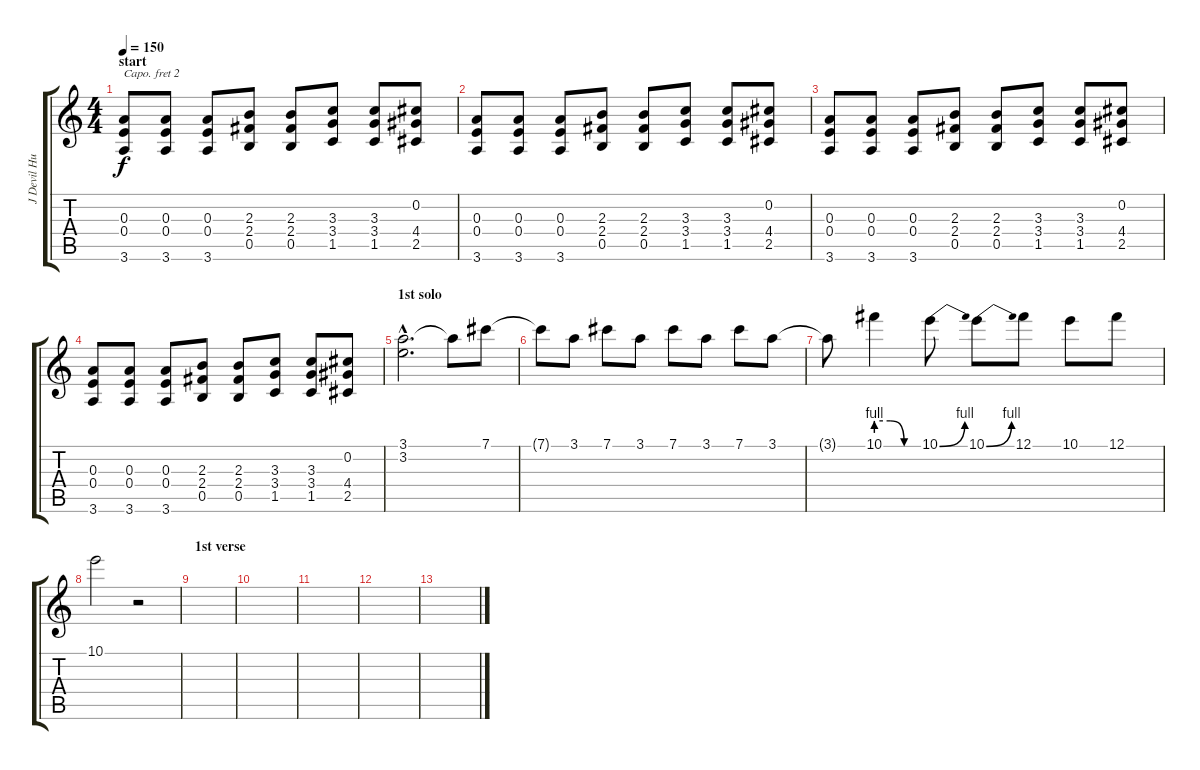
\track ("J Devil Huge" "J Devil Hu") {instrument distortionguitar}
\staff {score tabs}
\capo 2
\tuning (E4 B3 G3 D3 A2 E2) {hide}
\ts (4 4)
\section ("" "start")
\tempo 150
\clef g2
\ks c
(0.3 0.4 3.6).8{dy f} (0.3 0.4 3.6).8 (0.3 0.4 3.6).8 (2.3 2.4 0.5).8 (2.3 2.4 0.5).8 (3.3 3.4 1.5).8 (3.3 3.4 1.5).8 (0.2 4.4 2.5).8 |
(0.3 0.4 3.6).8 (0.3 0.4 3.6).8 (0.3 0.4 3.6).8 (2.3 2.4 0.5).8 (2.3 2.4 0.5).8 (3.3 3.4 1.5).8 (3.3 3.4 1.5).8 (0.2 4.4 2.5).8 |
(0.3 0.4 3.6).8 (0.3 0.4 3.6).8 (0.3 0.4 3.6).8 (2.3 2.4 0.5).8 (2.3 2.4 0.5).8 (3.3 3.4 1.5).8 (3.3 3.4 1.5).8 (0.2 4.4 2.5).8 |
(0.3 0.4 3.6).8 (0.3 0.4 3.6).8 (0.3 0.4 3.6).8 (2.3 2.4 0.5).8 (2.3 2.4 0.5).8 (3.3 3.4 1.5).8 (3.3 3.4 1.5).8 (0.2 4.4 2.5).8 |
\section ("" "1st solo")
(3.1{hac} 3.2{hac}).2{d} 3.1{t}.8 7.1.8 |
7.1{t}.8 3.1.8 7.1.8 3.1.8 7.1.8 3.1.8 7.1.8 3.1.8 |
3.1{t}.8 10.1{be (custom 0 4 20 4 40 0 60 0)}.4 10.1{be (bend 0 0 60 4)}.8 10.1{be (bend 0 0 60 4)}.8 12.1.8 10.1.8 12.1.8 |
10.1.2 r.2 |
\section ("" "1st verse")
|
|
|
|
\section ("" "")
